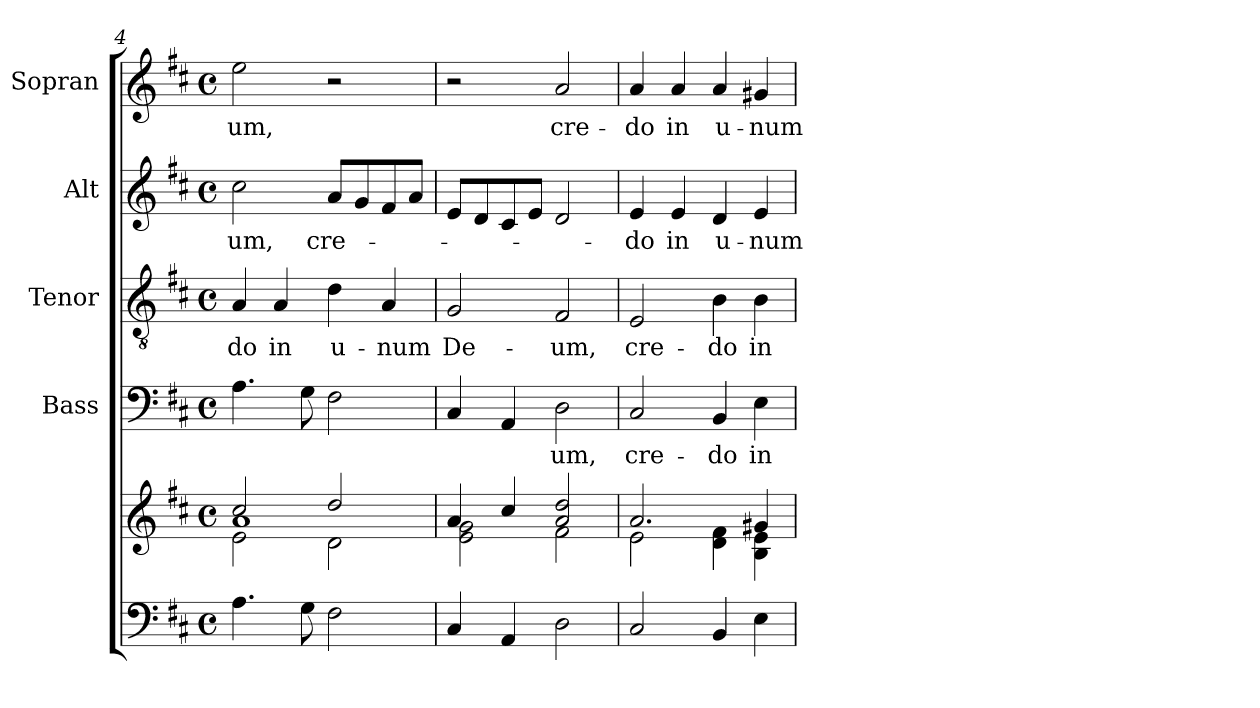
**kern	**kern	**kern	**text	**kern	**text	**kern	**text	**kern	**text
*part5	*part5	*part4	*part4	*part3	*part3	*part2	*part2	*part1	*part1
*staff6	*staff5	*staff4	*staff4	*staff3	*staff3	*staff2	*staff2	*staff1	*staff1
*	*	*I"Bass	*	*I"Tenor	*	*I"Alt	*	*I"Sopran	*
*	*	*I'B.	*	*I'T.	*	*I'A.	*	*I'S.	*
*clefF4	*clefG2	*clefF4	*	*clefGv2	*	*clefG2	*	*clefG2	*
*k[f#c#]	*k[f#c#]	*k[f#c#]	*	*k[f#c#]	*	*k[f#c#]	*	*k[f#c#]	*
*D:	*D:	*D:	*	*D:	*	*D:	*	*D:	*
*M4/4	*M4/4	*M4/4	*	*M4/4	*	*M4/4	*	*M4/4	*
*met(c)	*met(c)	*met(c)	*	*met(c)	*	*met(c)	*	*met(c)	*
=4	=4	=4	=4	=4	=4	=4	=4	=4	=4
*	*^	*	*	*	*	*	*	*	*
*	*	*^	*	*	*	*	*	*	*	*
!	!	!	!	!	!	!	!LO:LY:b	!	!LO:LY:b	!	!LO:LY:b
4.A\	2cc#/	2e\	1a	4.A\	.	4A/	-do	2cc#\	-um,	2ee\	-um,
!	!	!	!	!	!	!	!LO:LY:b	!	!	!	!
.	.	.	.	.	.	4A/	in	.	.	.	.
8G\	.	.	.	8G\	.	.	.	.	.	.	.
!	!	!	!	!	!	!	!LO:LY:b	!	!LO:LY:b	!	!
2F#\	2dd/	2d\	.	2F#\	.	4d\	u-	8a/L	cre-	2r	.
.	.	.	.	.	.	.	.	8g/	.	.	.
!	!	!	!	!	!	!	!LO:LY:b	!	!	!	!
.	.	.	.	.	.	4A/	-num	8f#/	.	.	.
.	.	.	.	.	.	.	.	8a/J	.	.	.
*	*	*v	*v	*	*	*	*	*	*	*	*
=5	=5	=5	=5	=5	=5	=5	=5	=5	=5	=5
!	!	!	!	!	!	!LO:LY:b	!	!	!	!
4C#/	4a/	2e\ 2g\	4C#/	.	2G/	De-	8e/L	.	2r	.
.	.	.	.	.	.	.	8d/	.	.	.
4AA/	4cc#/	.	4AA/	.	.	.	8c#/	.	.	.
.	.	.	.	.	.	.	8e/J	.	.	.
!	!	!	!	!LO:LY:b	!	!LO:LY:b	!	!	!	!LO:LY:b
2D\	2a/ 2dd/	2f#\	2D\	-um,	2F#/	-um,	2d/	.	2a/	cre-
!!LO:LB:g=z
=6	=6	=6	=6	=6	=6	=6	=6	=6	=6	=6
!	!	!	!	!LO:LY:b	!	!LO:LY:b	!	!LO:LY:b	!	!LO:LY:b
2C#/	2.a/	2e\	2C#/	cre-	2E/	cre-	4e/	-do	4a/	-do
!	!	!	!	!	!	!	!	!LO:LY:b	!	!LO:LY:b
.	.	.	.	.	.	.	4e/	in	4a/	in
!	!	!	!	!LO:LY:b	!	!LO:LY:b	!	!LO:LY:b	!	!LO:LY:b
4BB/	.	4d\ 4f#\	4BB/	-do	4B\	-do	4d/	u-	4a/	u-
!	!	!	!	!LO:LY:b	!	!LO:LY:b	!	!LO:LY:b	!	!LO:LY:b
4E\	4g#X/	4B\ 4e\	4E\	in	4B\	in	4e/	-num	4g#X/	-num
*	*v	*v	*	*	*	*	*	*	*	*
=	=	=	=	=	=	=	=	=	=
*-	*-	*-	*-	*-	*-	*-	*-	*-	*-
